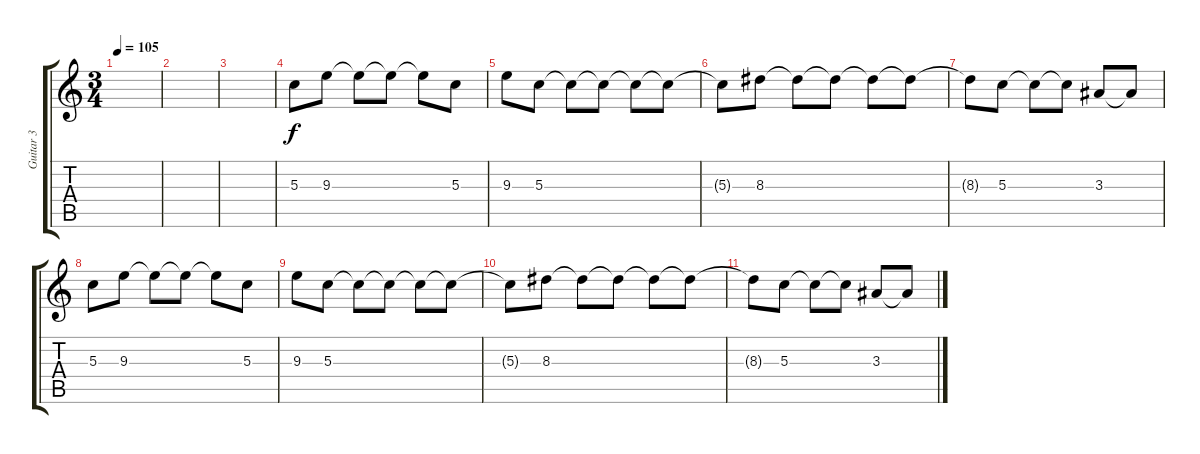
\track ("Guitar 3" "Guitar 3") {instrument distortionguitar}
\staff {score tabs}
\tuning (E4 B3 G3 D3 A2 E2) {hide}
\ts (3 4)
\tempo 105
\clef g2
\ks c
|
|
|
5.3.8 9.3.8 9.3{t}.8 9.3{t}.8 9.3{t}.8 5.3.8 |
9.3.8 5.3.8 5.3{t}.8 5.3{t}.8 5.3{t}.8 5.3{t}.8 |
5.3{t}.8 8.3.8 8.3{t}.8 8.3{t}.8 8.3{t}.8 8.3{t}.8 |
8.3{t}.8 5.3.8 5.3{t}.8 5.3{t}.8 3.3.8 3.3{t}.8 |
5.3.8 9.3.8 9.3{t}.8 9.3{t}.8 9.3{t}.8 5.3.8 |
9.3.8 5.3.8 5.3{t}.8 5.3{t}.8 5.3{t}.8 5.3{t}.8 |
5.3{t}.8 8.3.8 8.3{t}.8 8.3{t}.8 8.3{t}.8 8.3{t}.8 |
8.3{t}.8 5.3.8 5.3{t}.8 5.3{t}.8 3.3.8 3.3{t}.8
